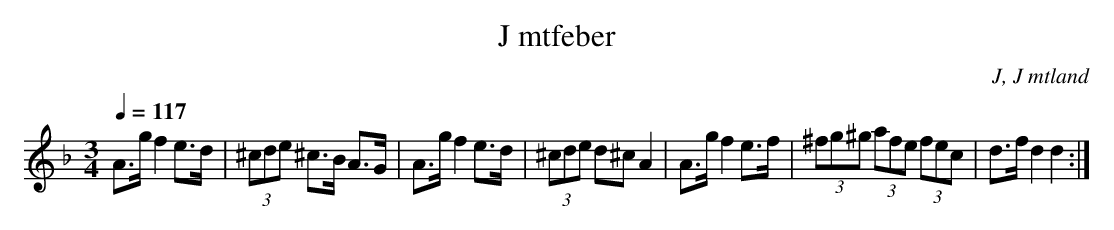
X:1
T: J mtfeber
O: J, J mtland
M:3/4
L:1/8
Q:1/4=117
K:Dm
A>g f2 e>d|(3^cde ^c>B A>G|A>g f2 e>d|(3^cde d^c A2|A>g f2 e>f|(3^fg^g (3afe (3fec|d>f d2 d2 :|
